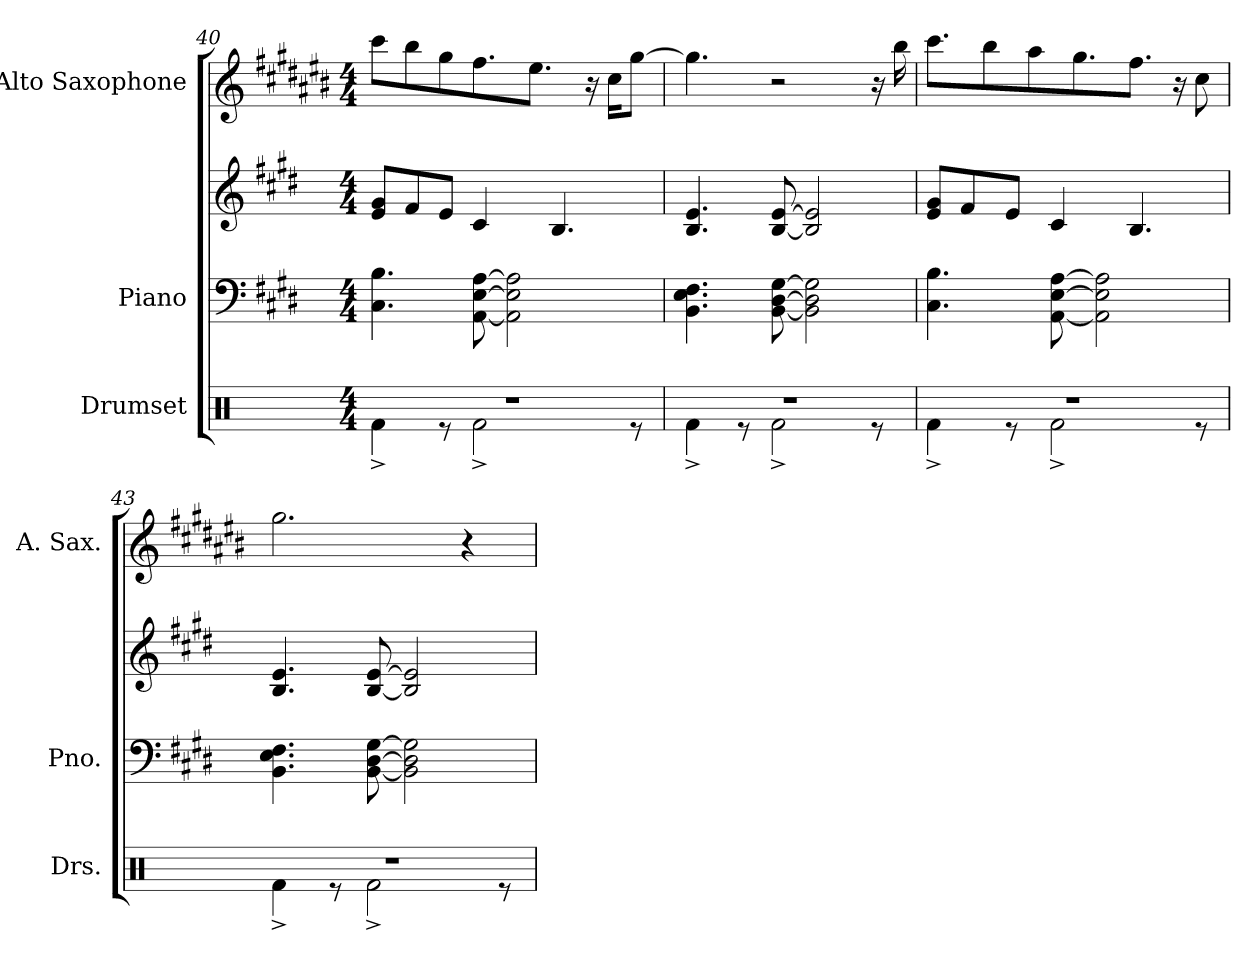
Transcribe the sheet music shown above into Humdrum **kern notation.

**kern	**kern	**kern	**kern
*part3	*part2	*part2	*part1
*staff4	*staff3	*staff2	*staff1
*I"Drumset	*I"Piano	*	*I"Alto Saxophone
*I'Drs.	*I'Pno.	*	*I'A. Sax.
*clefX	*clefF4	*clefG2	*clefG2
*	*	*	*ITrd5c9
*k[]	*k[f#c#g#d#]	*k[f#c#g#d#]	*k[f#c#g#d#]
*M4/4	*M4/4	*M4/4	*M4/4
=40	=40	=40	=40
*^	*	*	*
1r	4Rf^\	4.C#\ 4.B\	8e/ 8g#/L	8ee\L
.	.	.	8f#/	8dd#\
.	8r	.	8e/J	8b\
.	2Rf^\	[8AA\ [8E\ [8A\	4c#/	8.a\
.	.	2AA\] 2E\] 2A\]	.	.
.	.	.	.	8.g#\J
.	.	.	4.B/	.
.	.	.	.	16r
.	.	.	.	16e\KL
.	8r	.	.	[8b\J
=41	=41	=41	=41	=41
1r	4Rf^\	4.BB\ 4.E\ 4.F#\	4.B/ 4.e/	4.b\]
.	8r	.	.	.
.	2Rf^\	[8BB\ [8D#\ [8G#\	[8B/ [8e/	2r
.	.	2BB\] 2D#\] 2G#\]	2B/] 2e/]	.
.	8r	.	.	16r
.	.	.	.	16dd#\
!!LO:LB:g=z
=42	=42	=42	=42	=42
1r	4Rf^\	4.C#\ 4.B\	8e/ 8g#/L	8.ee\L
.	.	.	8f#/	.
.	.	.	.	8dd#\
.	8r	.	8e/J	.
.	.	.	.	8cc#\
.	2Rf^\	[8AA\ [8E\ [8A\	4c#/	.
.	.	.	.	8.b\
.	.	2AA\] 2E\] 2A\]	.	.
.	.	.	4.B/	8.a\J
.	.	.	.	16r
.	8r	.	.	8e\
=43	=43	=43	=43	=43
1r	4Rf^\	4.BB\ 4.E\ 4.F#\	4.B/ 4.e/	2.b\
.	8r	.	.	.
.	2Rf^\	[8BB\ [8D#\ [8G#\	[8B/ [8e/	.
.	.	2BB\] 2D#\] 2G#\]	2B/] 2e/]	.
.	.	.	.	4r
.	8r	.	.	.
*v	*v	*	*	*
=	=	=	=
*-	*-	*-	*-
